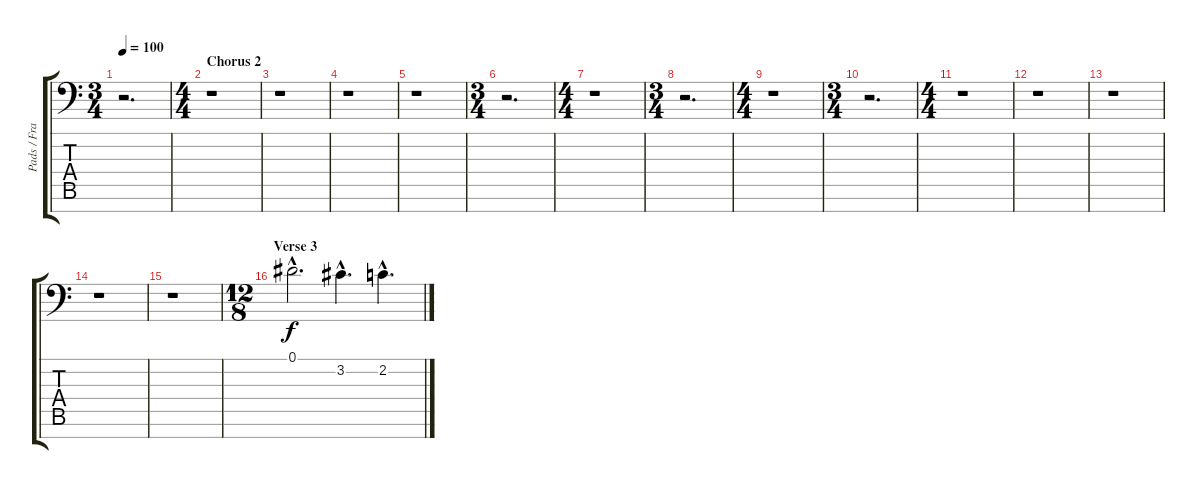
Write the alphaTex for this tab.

\track ("Pads / Franck Delgado" "Pads / Fra") {instrument pad2warm}
\staff {score tabs}
\tuning (Eb4 Bb3 Gb3 Db3 Ab2 Eb2 Ab1) {hide}
\ts (3 4)
\tempo 100
\clef f4
\ks c
r.2{d dy f} |
\ts (4 4)
\section ("" "Chorus 2")
r.1 |
r.1 |
r.1 |
r.1 |
\ts (3 4)
r.2{d} |
\ts (4 4)
r.1 |
\ts (3 4)
r.2{d} |
\ts (4 4)
r.1 |
\ts (3 4)
r.2{d} |
\ts (4 4)
r.1 |
r.1 |
r.1 |
r.1 |
r.1 |
\ts (12 8)
\section ("" "Verse 3")
0.1{hac}.2{d} 3.2{hac}.4{d} 2.2{hac}.4{d}
